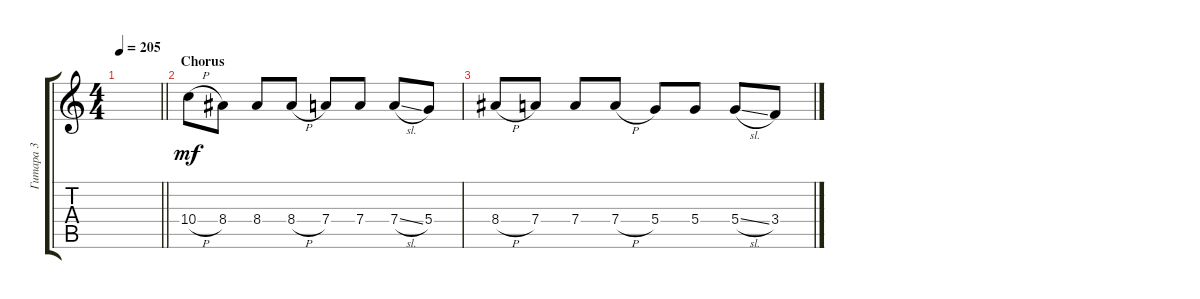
\track ("Гитара 3" "Гитара 3") {instrument distortionguitar}
\staff {score tabs}
\tuning (E4 B3 G3 D3 A2 E2) {hide}
\ts (4 4)
\tempo 205
\clef g2
\barLineRight lightlight
\ks aminor
|
\section ("" "Chorus")
10.4{h}.8{dy mf} 8.4.8 8.4.8 8.4{h}.8 7.4.8 7.4.8 7.4{sl}.8 5.4.8 |
8.4{h}.8 7.4.8 7.4.8 7.4{h}.8 5.4.8 5.4.8 5.4{sl}.8 3.4.8
